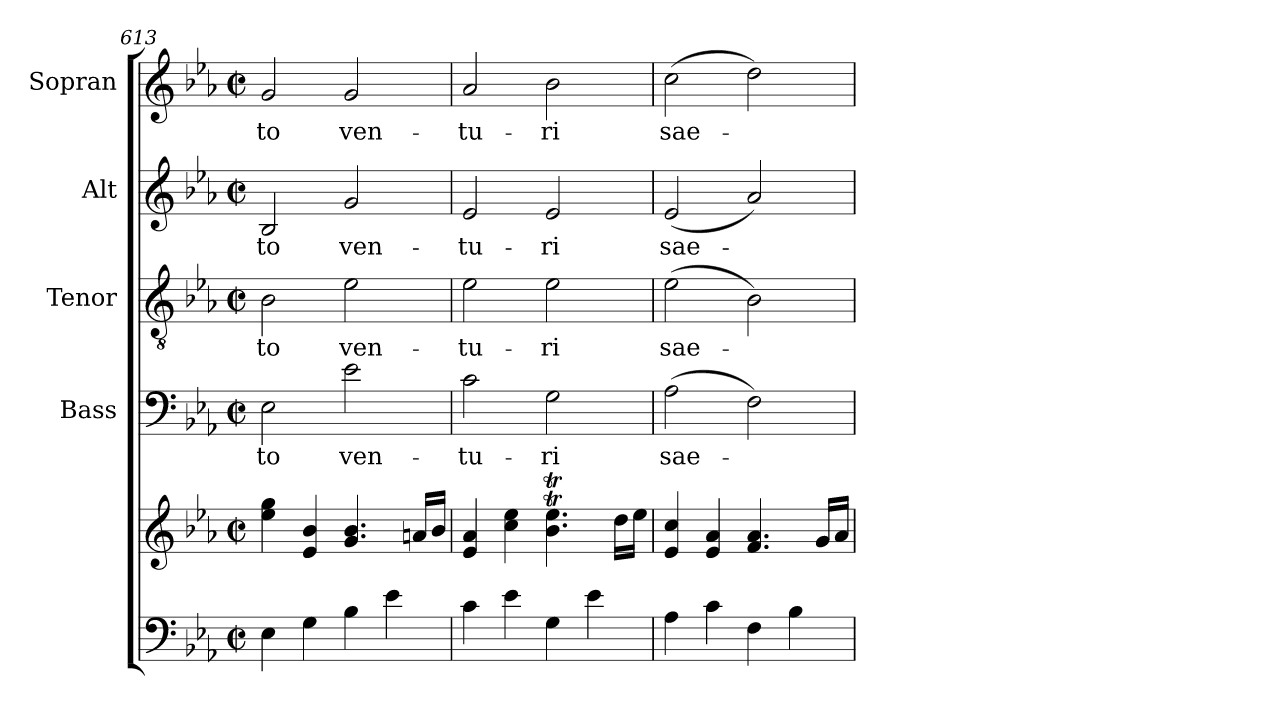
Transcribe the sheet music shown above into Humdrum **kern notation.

**kern	**kern	**kern	**text	**kern	**text	**kern	**text	**kern	**text
*part5	*part5	*part4	*part4	*part3	*part3	*part2	*part2	*part1	*part1
*staff6	*staff5	*staff4	*staff4	*staff3	*staff3	*staff2	*staff2	*staff1	*staff1
*	*	*I"Bass	*	*I"Tenor	*	*I"Alt	*	*I"Sopran	*
*	*	*I'B.	*	*I'T.	*	*I'A.	*	*I'S.	*
*clefF4	*clefG2	*clefF4	*	*clefGv2	*	*clefG2	*	*clefG2	*
*k[b-e-a-]	*k[b-e-a-]	*k[b-e-a-]	*	*k[b-e-a-]	*	*k[b-e-a-]	*	*k[b-e-a-]	*
*E-:	*E-:	*E-:	*	*E-:	*	*E-:	*	*E-:	*
*M2/2	*M2/2	*M2/2	*	*M2/2	*	*M2/2	*	*M2/2	*
*met(c|)	*met(c|)	*met(c|)	*	*met(c|)	*	*met(c|)	*	*met(c|)	*
=613	=613	=613	=613	=613	=613	=613	=613	=613	=613
!	!	!	!LO:LY:b	!	!LO:LY:b	!	!LO:LY:b	!	!LO:LY:b
4E-\	4ee-\ 4gg\	2E-\	-to	2B-\	-to	2B-/	-to	2g/	-to
4G\	4e-/ 4b-/	.	.	.	.	.	.	.	.
!	!	!	!LO:LY:b	!	!LO:LY:b	!	!LO:LY:b	!	!LO:LY:b
4B-\	4.g/ 4.b-/	2e-\	ven-	2e-\	ven-	2g/	ven-	2g/	ven-
4e-\	.	.	.	.	.	.	.	.	.
.	16an/LL	.	.	.	.	.	.	.	.
.	16b-/JJ	.	.	.	.	.	.	.	.
=614	=614	=614	=614	=614	=614	=614	=614	=614	=614
!	!	!	!LO:LY:b	!	!LO:LY:b	!	!LO:LY:b	!	!LO:LY:b
4c\	4e-/ 4a-/	2c\	-tu-	2e-\	-tu-	2e-/	-tu-	2a-/	-tu-
4e-\	4cc\ 4ee-\	.	.	.	.	.	.	.	.
!	!	!	!LO:LY:b	!	!LO:LY:b	!	!LO:LY:b	!	!LO:LY:b
4G\	4.b-\T 4.ee-\T	2G\	-ri	2e-\	-ri	2e-/	-ri	2b-\	-ri
4e-\	.	.	.	.	.	.	.	.	.
.	16dd\LL	.	.	.	.	.	.	.	.
.	16ee-\JJ	.	.	.	.	.	.	.	.
=615	=615	=615	=615	=615	=615	=615	=615	=615	=615
!	!	!	!LO:LY:b	!	!LO:LY:b	!	!LO:LY:b	!	!LO:LY:b
4A-\	4e-/ 4cc/	(>2A-\	sae-	(>2e-\	sae-	(<2e-/	sae-	(>2cc\	sae-
4c\	4e-/ 4a-/	.	.	.	.	.	.	.	.
4F\	4.f/ 4.a-/	2F\)	.	2B-\)	.	2a-/)	.	2dd\)	.
4B-\	.	.	.	.	.	.	.	.	.
.	16g/LL	.	.	.	.	.	.	.	.
.	16a-/JJ	.	.	.	.	.	.	.	.
=	=	=	=	=	=	=	=	=	=
*-	*-	*-	*-	*-	*-	*-	*-	*-	*-
